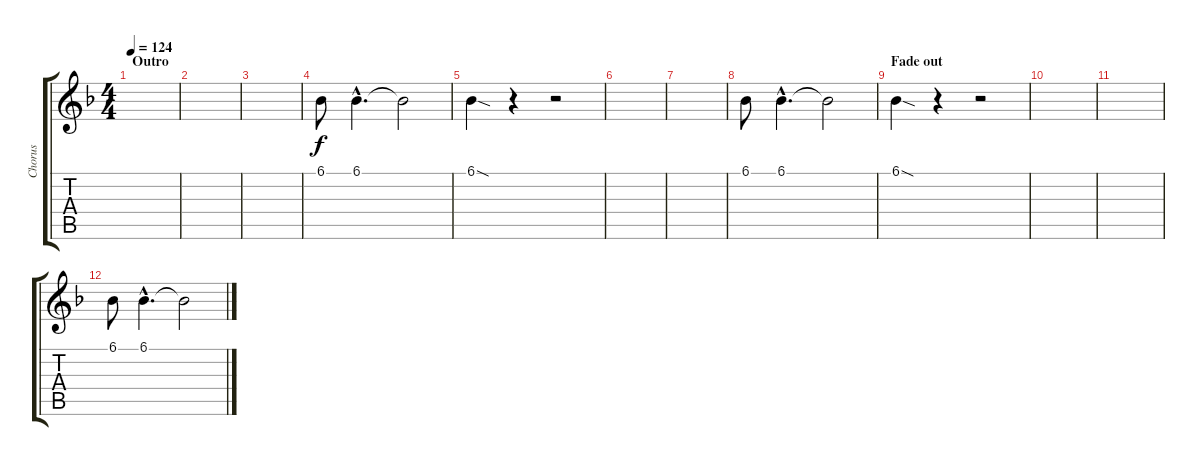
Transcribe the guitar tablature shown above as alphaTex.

\track ("Chorus" "Chorus") {instrument choiraahs}
\staff {score tabs}
\tuning (E4 B3 G3 D3 A2 E2) {hide}
\ts (4 4)
\section ("" "Outro")
\tempo 124
\clef g2
\ks f
|
|
|
6.1.8 6.1{hac}.4{d} 6.1{t}.2 |
6.1{sod}.4 r.4 r.2 |
|
|
6.1.8 6.1{hac}.4{d} 6.1{t}.2 |
\section ("" "Fade out")
6.1{sod}.4 r.4 r.2 |
|
|
6.1.8 6.1{hac}.4{d} 6.1{t}.2
